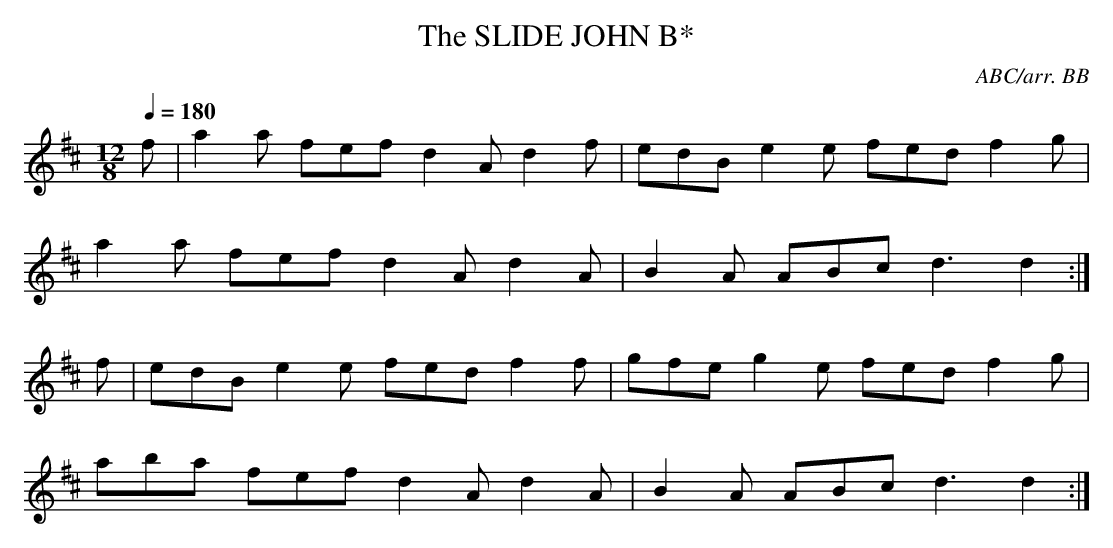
X:1
T:SLIDE JOHN B*, The
C:ABC/arr. BB
Sean B.O'Leary (the "John B." of my title - I couldn't
resist).
M:12/8
Q:1/4=180
K:D
f|a2a fef d2A d2f|edB e2e fed f2g|
a2a fef d2A d2A|B2A ABc d3 d2:|
f|edB e2e fed f2f|gfe g2e fed f2g|
aba fef d2A d2A|B2A ABc d3 d2:|
